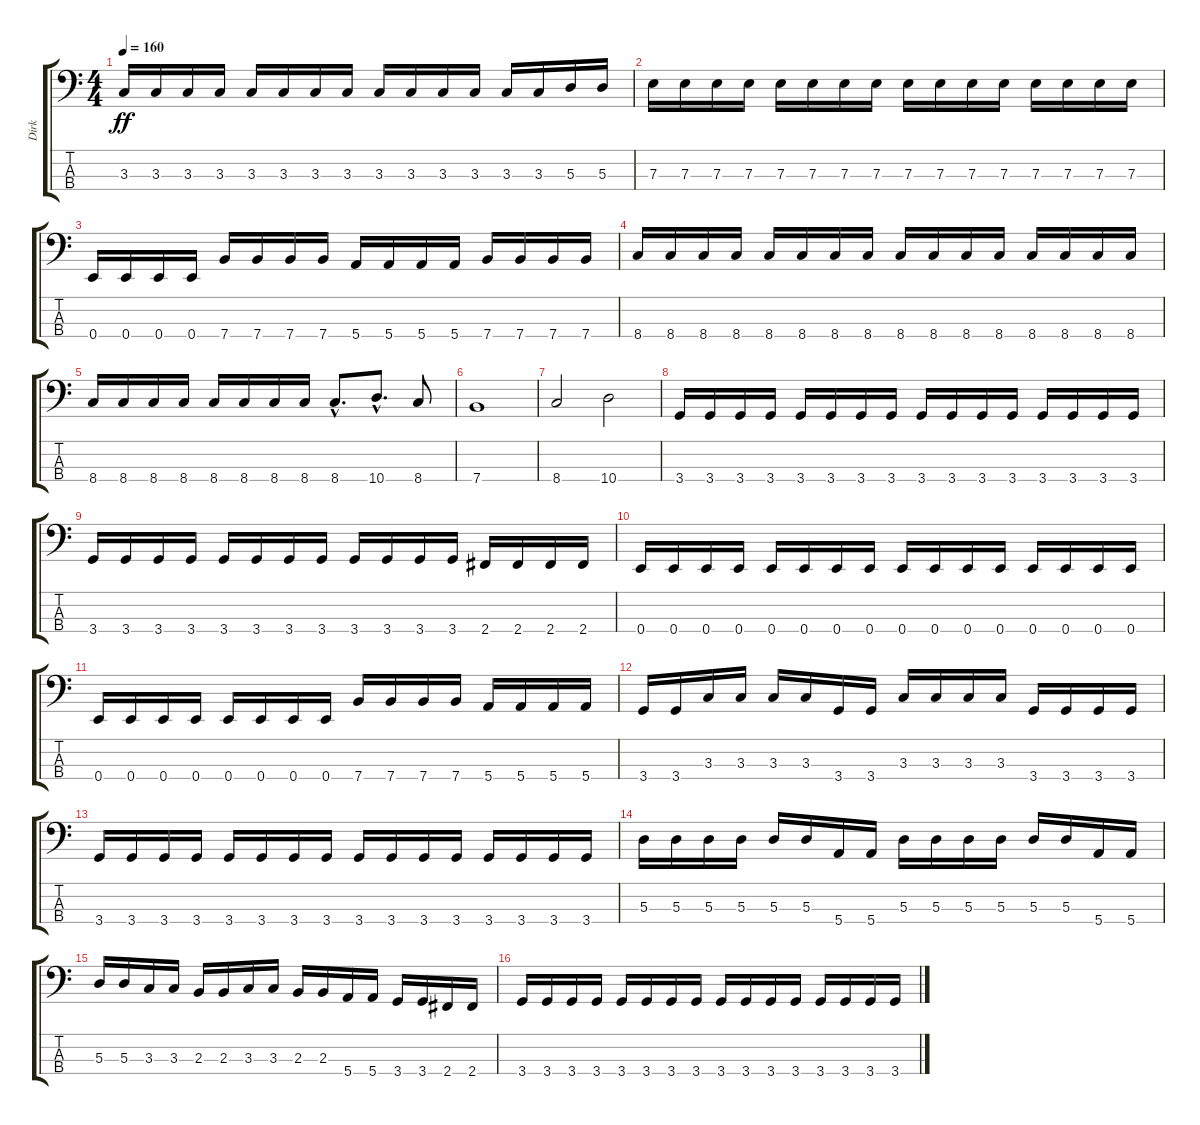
\track ("Dirk" "Dirk") {instrument electricbasspick}
\staff {score tabs}
\tuning (G2 D2 A1 E1) {hide}
\ts (4 4)
\tempo 160
\clef f4
\ks c
3.3.16{dy ff} 3.3.16 3.3.16 3.3.16 3.3.16 3.3.16 3.3.16 3.3.16 3.3.16 3.3.16 3.3.16 3.3.16 3.3.16 3.3.16 5.3.16 5.3.16 |
7.3.16 7.3.16 7.3.16 7.3.16 7.3.16 7.3.16 7.3.16 7.3.16 7.3.16 7.3.16 7.3.16 7.3.16 7.3.16 7.3.16 7.3.16 7.3.16 |
0.4.16 0.4.16 0.4.16 0.4.16 7.4.16 7.4.16 7.4.16 7.4.16 5.4.16 5.4.16 5.4.16 5.4.16 7.4.16 7.4.16 7.4.16 7.4.16 |
8.4.16 8.4.16 8.4.16 8.4.16 8.4.16 8.4.16 8.4.16 8.4.16 8.4.16 8.4.16 8.4.16 8.4.16 8.4.16 8.4.16 8.4.16 8.4.16 |
8.4.16 8.4.16 8.4.16 8.4.16 8.4.16 8.4.16 8.4.16 8.4.16 8.4{hac}.8{d} 10.4{hac}.8{d} 8.4.8 |
7.4.1 |
8.4.2 10.4.2 |
3.4.16 3.4.16 3.4.16 3.4.16 3.4.16 3.4.16 3.4.16 3.4.16 3.4.16 3.4.16 3.4.16 3.4.16 3.4.16 3.4.16 3.4.16 3.4.16 |
3.4.16 3.4.16 3.4.16 3.4.16 3.4.16 3.4.16 3.4.16 3.4.16 3.4.16 3.4.16 3.4.16 3.4.16 2.4.16 2.4.16 2.4.16 2.4.16 |
0.4.16 0.4.16 0.4.16 0.4.16 0.4.16 0.4.16 0.4.16 0.4.16 0.4.16 0.4.16 0.4.16 0.4.16 0.4.16 0.4.16 0.4.16 0.4.16 |
0.4.16 0.4.16 0.4.16 0.4.16 0.4.16 0.4.16 0.4.16 0.4.16 7.4.16 7.4.16 7.4.16 7.4.16 5.4.16 5.4.16 5.4.16 5.4.16 |
3.4.16 3.4.16 3.3.16 3.3.16 3.3.16 3.3.16 3.4.16 3.4.16 3.3.16 3.3.16 3.3.16 3.3.16 3.4.16 3.4.16 3.4.16 3.4.16 |
3.4.16 3.4.16 3.4.16 3.4.16 3.4.16 3.4.16 3.4.16 3.4.16 3.4.16 3.4.16 3.4.16 3.4.16 3.4.16 3.4.16 3.4.16 3.4.16 |
5.3.16 5.3.16 5.3.16 5.3.16 5.3.16 5.3.16 5.4.16 5.4.16 5.3.16 5.3.16 5.3.16 5.3.16 5.3.16 5.3.16 5.4.16 5.4.16 |
5.3.16 5.3.16 3.3.16 3.3.16 2.3.16 2.3.16 3.3.16 3.3.16 2.3.16 2.3.16 5.4.16 5.4.16 3.4.16 3.4.16 2.4.16 2.4.16 |
3.4.16 3.4.16 3.4.16 3.4.16 3.4.16 3.4.16 3.4.16 3.4.16 3.4.16 3.4.16 3.4.16 3.4.16 3.4.16 3.4.16 3.4.16 3.4.16
